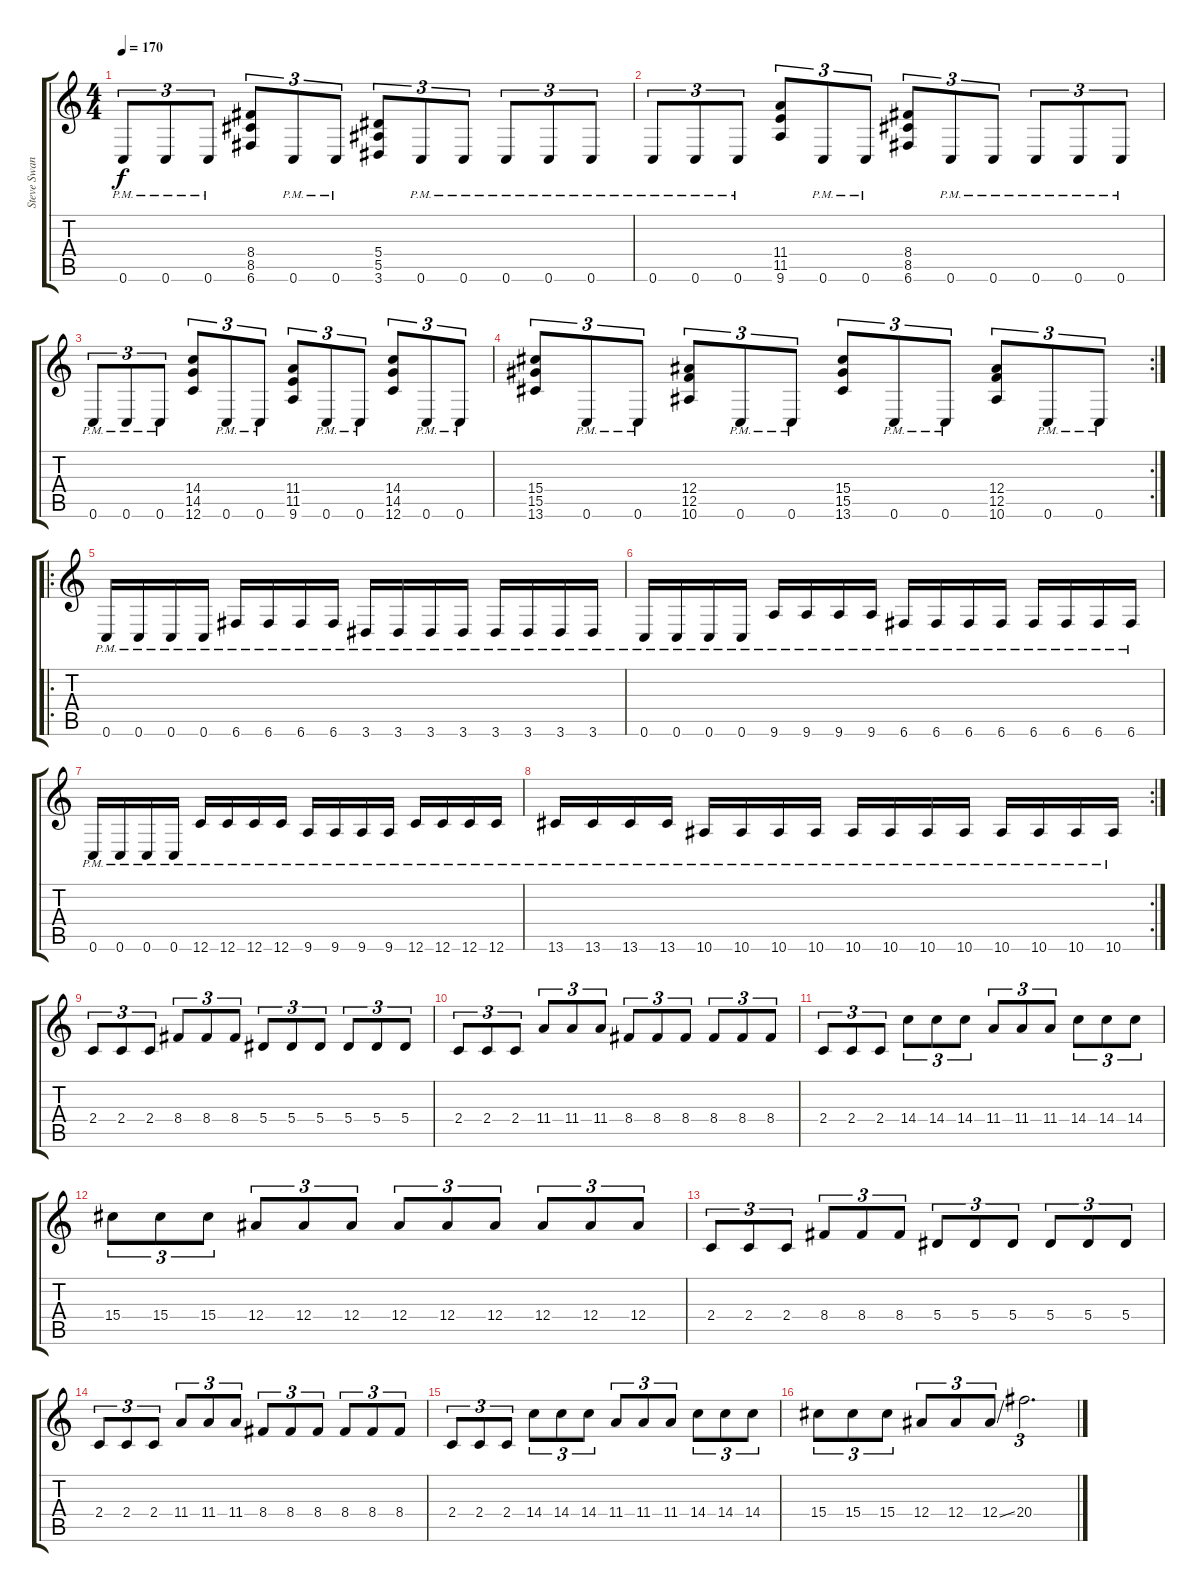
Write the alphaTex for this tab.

\track ("Steve Swanson" "Steve Swan") {instrument distortionguitar}
\staff {score tabs}
\tuning (C4 G3 Eb3 Bb2 F2 C2) {hide}
\ts (4 4)
\tempo 170
\clef g2
\ks c
0.6{pm}.8{tu (3 2) dy f} 0.6{pm}.8{tu (3 2)} 0.6{pm}.8{tu (3 2)} (8.4 8.5 6.6).8{tu (3 2)} 0.6{pm}.8{tu (3 2)} 0.6{pm}.8{tu (3 2)} (5.4 5.5 3.6).8{tu (3 2)} 0.6{pm}.8{tu (3 2)} 0.6{pm}.8{tu (3 2)} 0.6{pm}.8{tu (3 2)} 0.6{pm}.8{tu (3 2)} 0.6{pm}.8{tu (3 2)} |
0.6{pm}.8{tu (3 2)} 0.6{pm}.8{tu (3 2)} 0.6{pm}.8{tu (3 2)} (11.4 11.5 9.6).8{tu (3 2)} 0.6{pm}.8{tu (3 2)} 0.6{pm}.8{tu (3 2)} (8.4 8.5 6.6).8{tu (3 2)} 0.6{pm}.8{tu (3 2)} 0.6{pm}.8{tu (3 2)} 0.6{pm}.8{tu (3 2)} 0.6{pm}.8{tu (3 2)} 0.6{pm}.8{tu (3 2)} |
0.6{pm}.8{tu (3 2)} 0.6{pm}.8{tu (3 2)} 0.6{pm}.8{tu (3 2)} (14.4 14.5 12.6).8{tu (3 2)} 0.6{pm}.8{tu (3 2)} 0.6{pm}.8{tu (3 2)} (11.4 11.5 9.6).8{tu (3 2)} 0.6{pm}.8{tu (3 2)} 0.6{pm}.8{tu (3 2)} (14.4 14.5 12.6).8{tu (3 2)} 0.6{pm}.8{tu (3 2)} 0.6{pm}.8{tu (3 2)} |
\rc 2
(15.4 15.5 13.6).8{tu (3 2)} 0.6{pm}.8{tu (3 2)} 0.6{pm}.8{tu (3 2)} (12.4 12.5 10.6).8{tu (3 2)} 0.6{pm}.8{tu (3 2)} 0.6{pm}.8{tu (3 2)} (15.4 15.5 13.6).8{tu (3 2)} 0.6{pm}.8{tu (3 2)} 0.6{pm}.8{tu (3 2)} (12.4 12.5 10.6).8{tu (3 2)} 0.6{pm}.8{tu (3 2)} 0.6{pm}.8{tu (3 2)} |
\ro
0.6{pm}.16 0.6{pm}.16 0.6{pm}.16 0.6{pm}.16 6.6{pm}.16 6.6{pm}.16 6.6{pm}.16 6.6{pm}.16 3.6{pm}.16 3.6{pm}.16 3.6{pm}.16 3.6{pm}.16 3.6{pm}.16 3.6{pm}.16 3.6{pm}.16 3.6{pm}.16 |
0.6{pm}.16 0.6{pm}.16 0.6{pm}.16 0.6{pm}.16 9.6{pm}.16 9.6{pm}.16 9.6{pm}.16 9.6{pm}.16 6.6{pm}.16 6.6{pm}.16 6.6{pm}.16 6.6{pm}.16 6.6{pm}.16 6.6{pm}.16 6.6{pm}.16 6.6{pm}.16 |
0.6{pm}.16 0.6{pm}.16 0.6{pm}.16 0.6{pm}.16 12.6{pm}.16 12.6{pm}.16 12.6{pm}.16 12.6{pm}.16 9.6{pm}.16 9.6{pm}.16 9.6{pm}.16 9.6{pm}.16 12.6{pm}.16 12.6{pm}.16 12.6{pm}.16 12.6{pm}.16 |
\rc 2
13.6{pm}.16 13.6{pm}.16 13.6{pm}.16 13.6{pm}.16 10.6{pm}.16 10.6{pm}.16 10.6{pm}.16 10.6{pm}.16 10.6{pm}.16 10.6{pm}.16 10.6{pm}.16 10.6{pm}.16 10.6{pm}.16 10.6{pm}.16 10.6{pm}.16 10.6{pm}.16 |
2.4.8{tu (3 2)} 2.4.8{tu (3 2)} 2.4.8{tu (3 2)} 8.4.8{tu (3 2)} 8.4.8{tu (3 2)} 8.4.8{tu (3 2)} 5.4.8{tu (3 2)} 5.4.8{tu (3 2)} 5.4.8{tu (3 2)} 5.4.8{tu (3 2)} 5.4.8{tu (3 2)} 5.4.8{tu (3 2)} |
2.4.8{tu (3 2)} 2.4.8{tu (3 2)} 2.4.8{tu (3 2)} 11.4.8{tu (3 2)} 11.4.8{tu (3 2)} 11.4.8{tu (3 2)} 8.4.8{tu (3 2)} 8.4.8{tu (3 2)} 8.4.8{tu (3 2)} 8.4.8{tu (3 2)} 8.4.8{tu (3 2)} 8.4.8{tu (3 2)} |
2.4.8{tu (3 2)} 2.4.8{tu (3 2)} 2.4.8{tu (3 2)} 14.4.8{tu (3 2)} 14.4.8{tu (3 2)} 14.4.8{tu (3 2)} 11.4.8{tu (3 2)} 11.4.8{tu (3 2)} 11.4.8{tu (3 2)} 14.4.8{tu (3 2)} 14.4.8{tu (3 2)} 14.4.8{tu (3 2)} |
15.4.8{tu (3 2)} 15.4.8{tu (3 2)} 15.4.8{tu (3 2)} 12.4.8{tu (3 2)} 12.4.8{tu (3 2)} 12.4.8{tu (3 2)} 12.4.8{tu (3 2)} 12.4.8{tu (3 2)} 12.4.8{tu (3 2)} 12.4.8{tu (3 2)} 12.4.8{tu (3 2)} 12.4.8{tu (3 2)} |
2.4.8{tu (3 2)} 2.4.8{tu (3 2)} 2.4.8{tu (3 2)} 8.4.8{tu (3 2)} 8.4.8{tu (3 2)} 8.4.8{tu (3 2)} 5.4.8{tu (3 2)} 5.4.8{tu (3 2)} 5.4.8{tu (3 2)} 5.4.8{tu (3 2)} 5.4.8{tu (3 2)} 5.4.8{tu (3 2)} |
2.4.8{tu (3 2)} 2.4.8{tu (3 2)} 2.4.8{tu (3 2)} 11.4.8{tu (3 2)} 11.4.8{tu (3 2)} 11.4.8{tu (3 2)} 8.4.8{tu (3 2)} 8.4.8{tu (3 2)} 8.4.8{tu (3 2)} 8.4.8{tu (3 2)} 8.4.8{tu (3 2)} 8.4.8{tu (3 2)} |
2.4.8{tu (3 2)} 2.4.8{tu (3 2)} 2.4.8{tu (3 2)} 14.4.8{tu (3 2)} 14.4.8{tu (3 2)} 14.4.8{tu (3 2)} 11.4.8{tu (3 2)} 11.4.8{tu (3 2)} 11.4.8{tu (3 2)} 14.4.8{tu (3 2)} 14.4.8{tu (3 2)} 14.4.8{tu (3 2)} |
15.4.8{tu (3 2)} 15.4.8{tu (3 2)} 15.4.8{tu (3 2)} 12.4.8{tu (3 2)} 12.4.8{tu (3 2)} 12.4{ss}.8{tu (3 2)} 20.4.2{d tu (3 2)}
